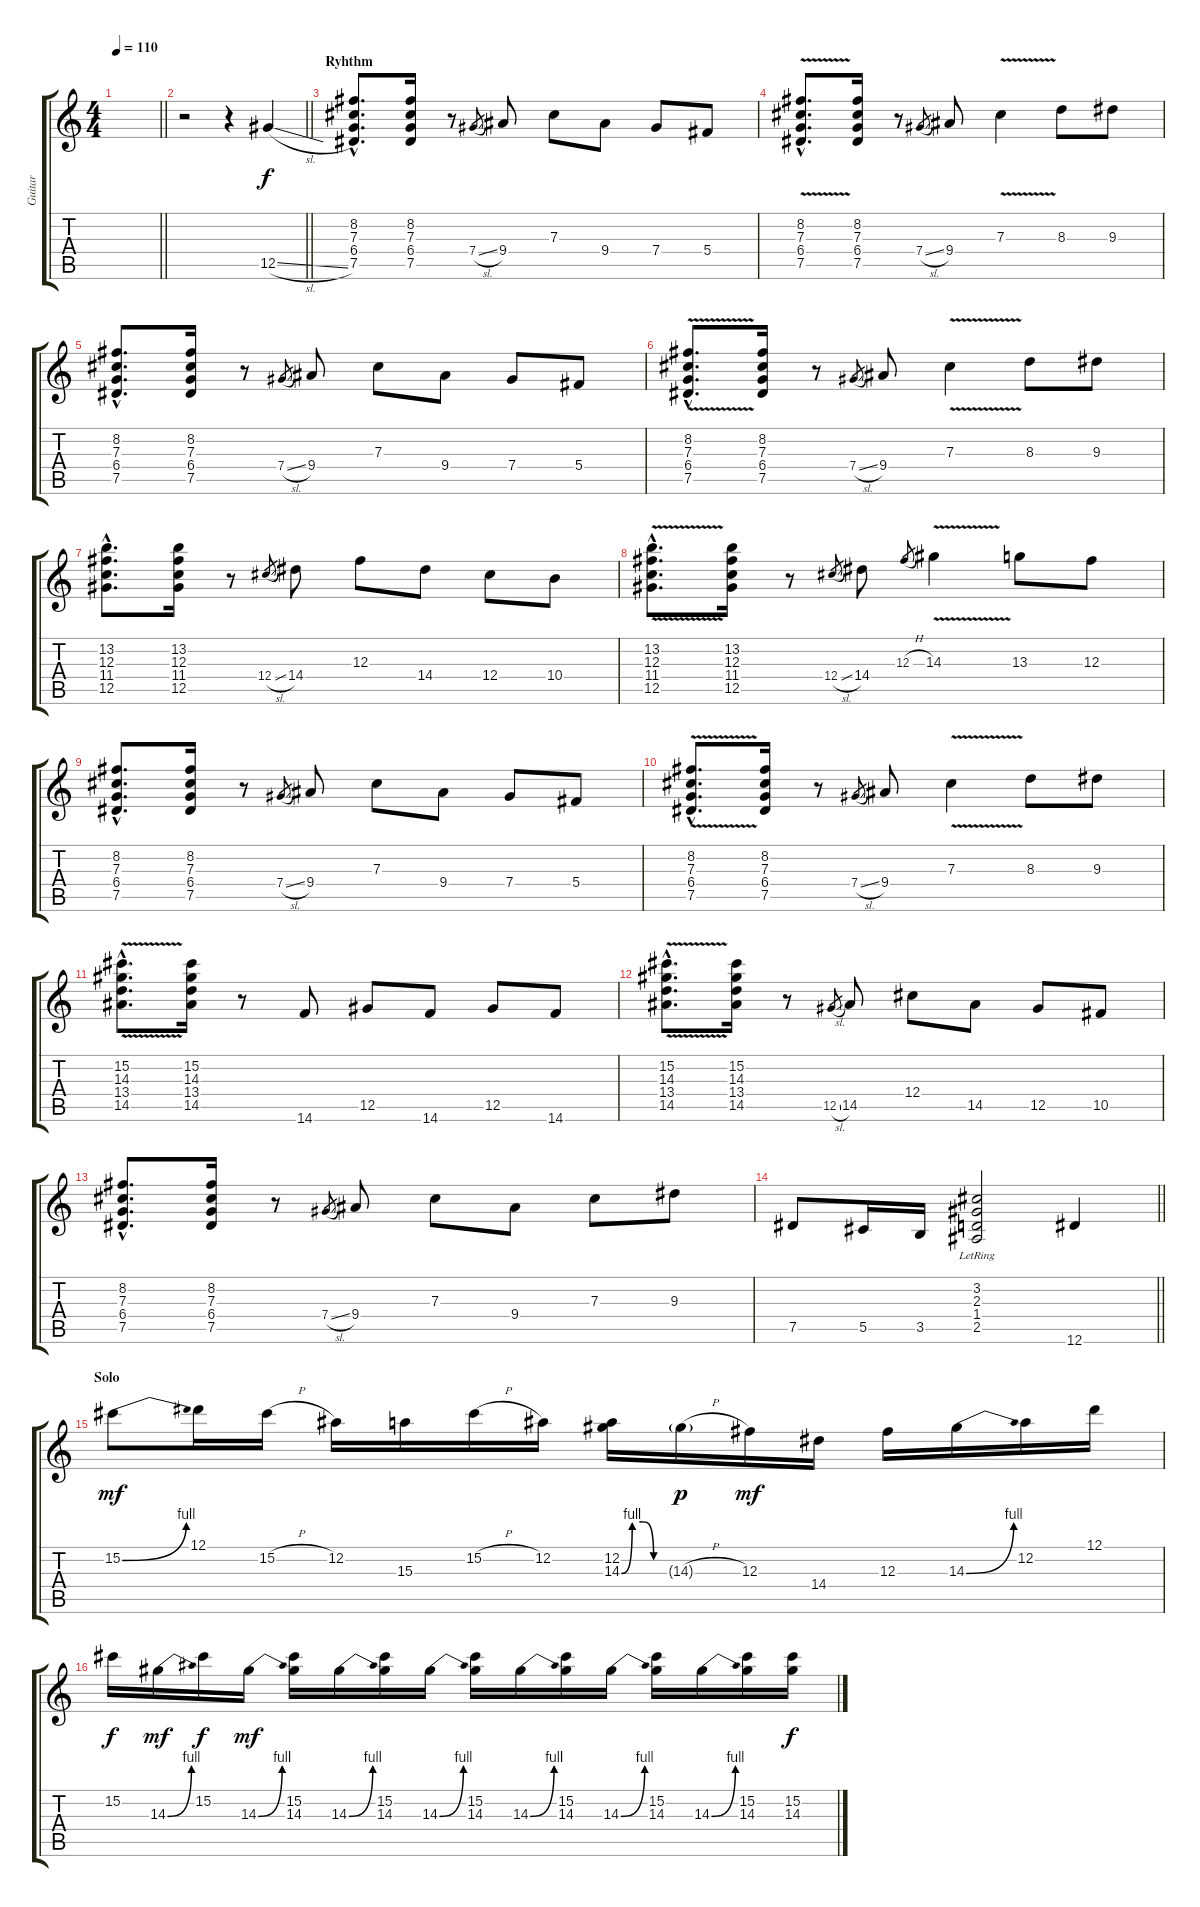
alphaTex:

\track ("Guitar" "Guitar") {instrument overdrivenguitar}
\staff {score tabs}
\tuning (Eb4 Bb3 Gb3 Db3 Ab2 Eb2) {hide}
\ts (4 4)
\tempo 110
\clef g2
\barLineRight lightlight
\ks c
|
\section ("" "")
\barLineRight lightlight
r.2 r.4 12.5{sl}.4 |
\section ("" "Ryhthm")
(8.2{hac} 7.3{hac} 6.4{hac} 7.5{hac}).8{d} (8.2 7.3 6.4 7.5).16 r.8 7.4{sl}.8{gr} 9.4.8 7.3.8 9.4.8 7.4.8 5.4.8 |
(8.2{v hac} 7.3{v hac} 6.4{v hac} 7.5{v hac}).8{d} (8.2 7.3 6.4 7.5).16 r.8 7.4{sl}.8{gr} 9.4.8 7.3{v}.4 8.3.8 9.3.8 |
(8.2{hac} 7.3{hac} 6.4{hac} 7.5{hac}).8{d} (8.2 7.3 6.4 7.5).16 r.8 7.4{sl}.8{gr} 9.4.8 7.3.8 9.4.8 7.4.8 5.4.8 |
(8.2{v hac} 7.3{v hac} 6.4{v hac} 7.5{v hac}).8{d} (8.2 7.3 6.4 7.5).16 r.8 7.4{sl}.8{gr} 9.4.8 7.3{v}.4 8.3.8 9.3.8 |
(13.2{hac} 12.3{hac} 11.4{hac} 12.5{hac}).8{d} (13.2 12.3 11.4 12.5).16 r.8 12.4{sl}.8{gr} 14.4.8 12.3.8 14.4.8 12.4.8 10.4.8 |
(13.2{v hac} 12.3{v hac} 11.4{v hac} 12.5{v hac}).8{d} (13.2 12.3 11.4 12.5).16 r.8 12.4{sl}.8{gr} 14.4.8 12.3{h}.8{gr} 14.3{v}.4 13.3.8 12.3.8 |
(8.2{hac} 7.3{hac} 6.4{hac} 7.5{hac}).8{d} (8.2 7.3 6.4 7.5).16 r.8 7.4{sl}.8{gr} 9.4.8 7.3.8 9.4.8 7.4.8 5.4.8 |
(8.2{v hac} 7.3{v hac} 6.4{v hac} 7.5{v hac}).8{d} (8.2 7.3 6.4 7.5).16 r.8 7.4{sl}.8{gr} 9.4.8 7.3{v}.4 8.3.8 9.3.8 |
(15.2{v hac} 14.3{v hac} 13.4{v hac} 14.5{v hac}).8{d} (15.2 14.3 13.4 14.5).16 r.8 14.6.8 12.5.8 14.6.8 12.5.8 14.6.8 |
(15.2{v hac} 14.3{v hac} 13.4{v hac} 14.5{v hac}).8{d} (15.2 14.3 13.4 14.5).16 r.8 12.5{sl}.8{gr} 14.5.8 12.4.8 14.5.8 12.5.8 10.5.8 |
(8.2{hac} 7.3{hac} 6.4{hac} 7.5{hac}).8{d} (8.2 7.3 6.4 7.5).16 r.8 7.4{sl}.8{gr} 9.4.8 7.3.8 9.4.8 7.3.8 9.3.8 |
\barLineRight lightlight
7.5.8 5.5.16 3.5.16 (3.2{lr} 2.3 1.4 2.5).2 12.6.4 |
\section ("" "Solo")
15.2{be (bend 0 0 60 4)}.8{dy mf} 12.1.16 15.2{h}.16 12.2.16 15.3.16 15.2{h}.16 12.2.16 (12.2 14.3{be (custom 0 0 15 4 30 4 45 0 60 0)}).16 14.3{h g}.16{dy p} 12.3.16{dy mf} 14.4.16 12.3.16 14.3{be (bend 0 0 60 4)}.16 12.2.16 12.1.16 |
15.2.16{dy f} 14.3{be (bend 0 0 60 4)}.16{dy mf} 15.2.16{dy f} 14.3{be (bend 0 0 60 4)}.16{dy mf} (15.2 14.3).16 14.3{be (bend 0 0 60 4)}.16 (15.2 14.3).16 14.3{be (bend 0 0 60 4)}.16 (15.2 14.3).16 14.3{be (bend 0 0 60 4)}.16 (15.2 14.3).16 14.3{be (bend 0 0 60 4)}.16 (15.2 14.3).16 14.3{be (bend 0 0 60 4)}.16 (15.2 14.3).16 (15.2 14.3).16{dy f}
